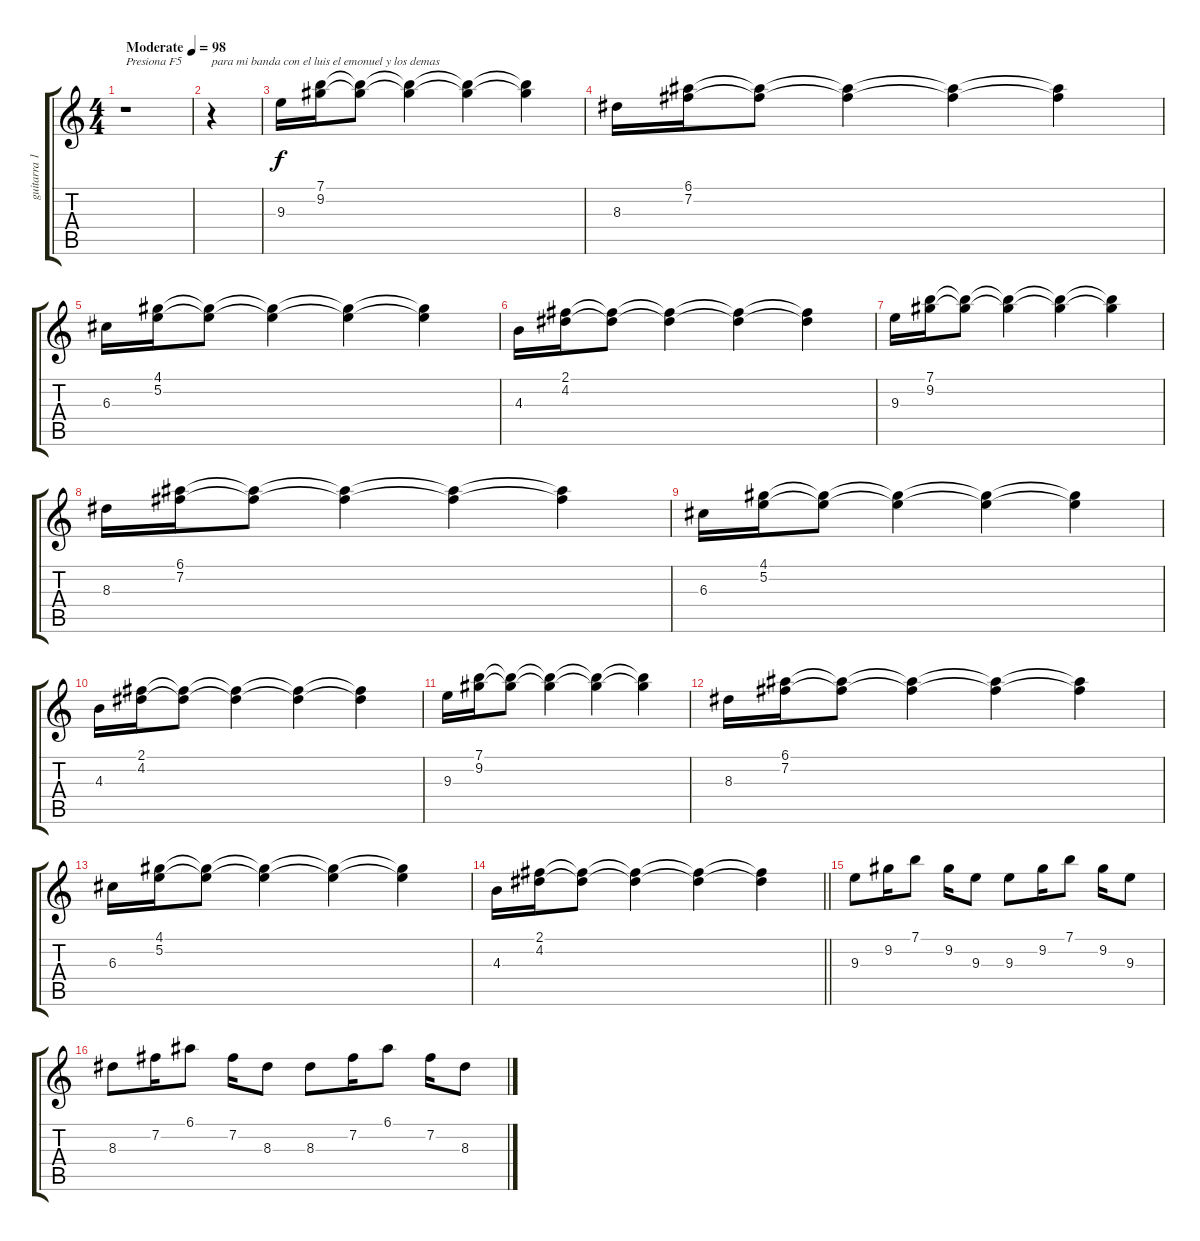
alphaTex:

\track ("guitarra 1" "guitarra 1") {instrument electricguitarjazz}
\staff {score tabs}
\tuning (E4 B3 G3 D3 A2 E2) {hide}
\ts (4 4)
\tempo (98 "Moderate")
\clef g2
\ks c
r.1{txt "Presiona F5" dy f instrument electricguitarjazz} |
r.4{txt "para mi banda con el luis el emonuel y los demas "} |
9.3.16 (7.1 9.2).16 (7.1{t} 9.2{t}).8 (7.1{t} 9.2{t}).4 (7.1{t} 9.2{t}).4 (7.1{t} 9.2{t}).4 |
8.3.16 (6.1 7.2).16 (6.1{t} 7.2{t}).8 (6.1{t} 7.2{t}).4 (6.1{t} 7.2{t}).4 (6.1{t} 7.2{t}).4 |
6.3.16 (4.1 5.2).16 (4.1{t} 5.2{t}).8 (4.1{t} 5.2{t}).4 (4.1{t} 5.2{t}).4 (4.1{t} 5.2{t}).4 |
4.3.16 (2.1 4.2).16 (2.1{t} 4.2{t}).8 (2.1{t} 4.2{t}).4 (2.1{t} 4.2{t}).4 (2.1{t} 4.2{t}).4 |
9.3.16 (7.1 9.2).16 (7.1{t} 9.2{t}).8 (7.1{t} 9.2{t}).4 (7.1{t} 9.2{t}).4 (7.1{t} 9.2{t}).4 |
8.3.16 (6.1 7.2).16 (6.1{t} 7.2{t}).8 (6.1{t} 7.2{t}).4 (6.1{t} 7.2{t}).4 (6.1{t} 7.2{t}).4 |
6.3.16 (4.1 5.2).16 (4.1{t} 5.2{t}).8 (4.1{t} 5.2{t}).4 (4.1{t} 5.2{t}).4 (4.1{t} 5.2{t}).4 |
4.3.16 (2.1 4.2).16 (2.1{t} 4.2{t}).8 (2.1{t} 4.2{t}).4 (2.1{t} 4.2{t}).4 (2.1{t} 4.2{t}).4 |
9.3.16 (7.1 9.2).16 (7.1{t} 9.2{t}).8 (7.1{t} 9.2{t}).4 (7.1{t} 9.2{t}).4 (7.1{t} 9.2{t}).4 |
8.3.16 (6.1 7.2).16 (6.1{t} 7.2{t}).8 (6.1{t} 7.2{t}).4 (6.1{t} 7.2{t}).4 (6.1{t} 7.2{t}).4 |
6.3.16 (4.1 5.2).16 (4.1{t} 5.2{t}).8 (4.1{t} 5.2{t}).4 (4.1{t} 5.2{t}).4 (4.1{t} 5.2{t}).4 |
\barLineRight lightlight
4.3.16 (2.1 4.2).16 (2.1{t} 4.2{t}).8 (2.1{t} 4.2{t}).4 (2.1{t} 4.2{t}).4 (2.1{t} 4.2{t}).4 |
9.3.8 9.2.16 7.1.8 9.2.16 9.3.8 9.3.8 9.2.16 7.1.8 9.2.16 9.3.8 |
8.3.8 7.2.16 6.1.8 7.2.16 8.3.8 8.3.8 7.2.16 6.1.8 7.2.16 8.3.8
